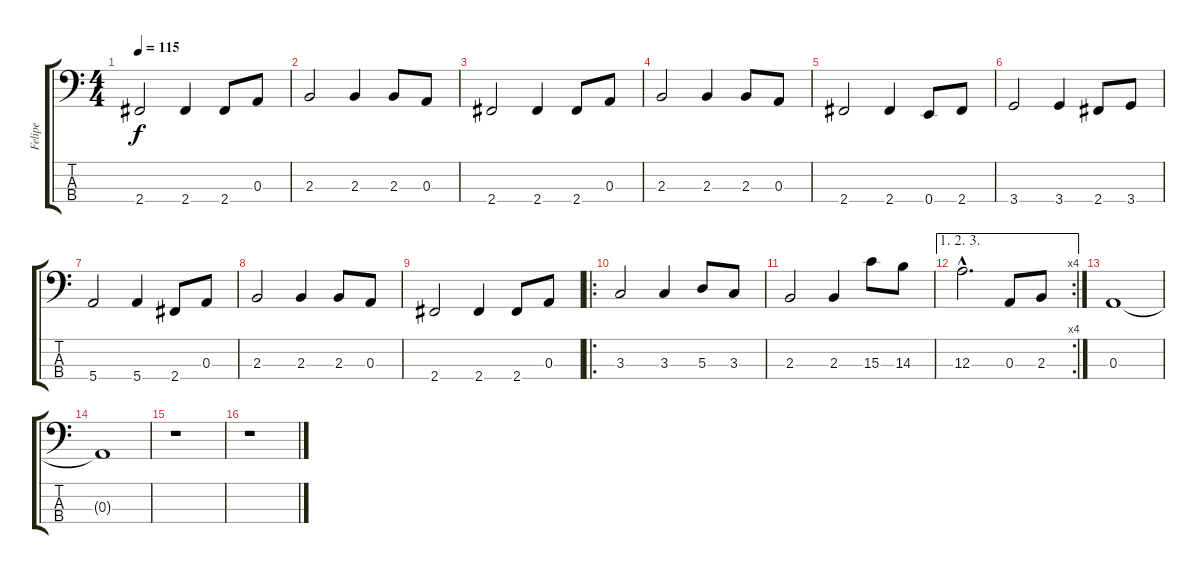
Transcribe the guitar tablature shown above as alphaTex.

\track ("Felipe" "Felipe") {instrument acousticbass}
\staff {score tabs}
\tuning (G2 D2 A1 E1) {hide}
\ts (4 4)
\tempo 115
\clef f4
\ks c
2.4.2{dy f} 2.4.4 2.4.8 0.3.8 |
2.3.2 2.3.4 2.3.8 0.3.8 |
2.4.2 2.4.4 2.4.8 0.3.8 |
2.3.2 2.3.4 2.3.8 0.3.8 |
2.4.2 2.4.4 0.4.8 2.4.8 |
3.4.2 3.4.4 2.4.8 3.4.8 |
5.4.2 5.4.4 2.4.8 0.3.8 |
2.3.2 2.3.4 2.3.8 0.3.8 |
2.4.2 2.4.4 2.4.8 0.3.8 |
\ro
3.3.2 3.3.4 5.3.8 3.3.8 |
2.3.2 2.3.4 15.3.8 14.3.8 |
\ae (1 2 3)
\rc 4
12.3{hac}.2{d} 0.3.8 2.3.8 |
0.3.1 |
0.3{t}.1 |
r.1 |
r.1
